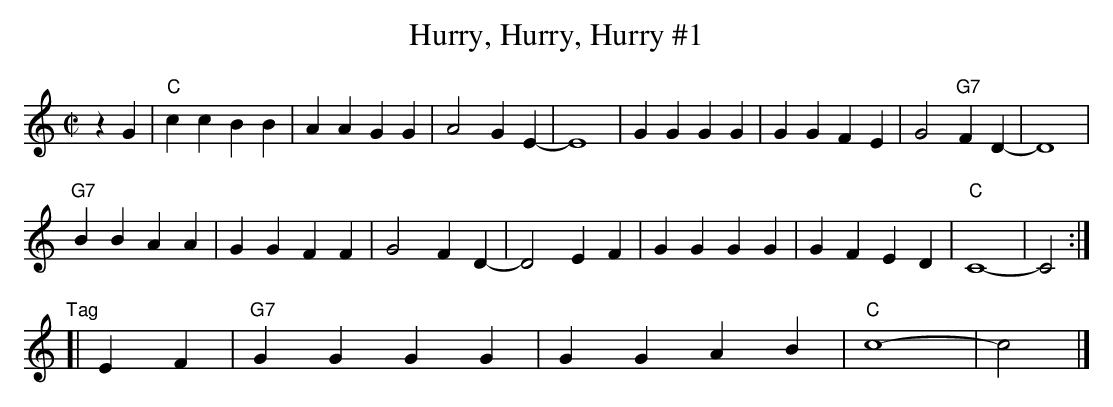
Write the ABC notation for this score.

X:1
T: Hurry, Hurry, Hurry #1
M: C|
K: C
z2G2 | "C"c2c2 B2B2 | A2A2 G2G2 | A4 G2E2- | E8      | G2G2 G2G2 | G2G2 F2E2 |    G4 "G7"F2D2- | D8  |
      "G7"B2B2 A2A2 | G2G2 F2F2 | G4 F2D2- | D4 E2F2 | G2G2 G2G2 | G2F2 E2D2 | "C"C8-          | C4 :|
"Tag"\
[| E2F2 | "G7"G2G2 G2G2 | G2G2 A2B2 | "C"c8- | c4 |]
